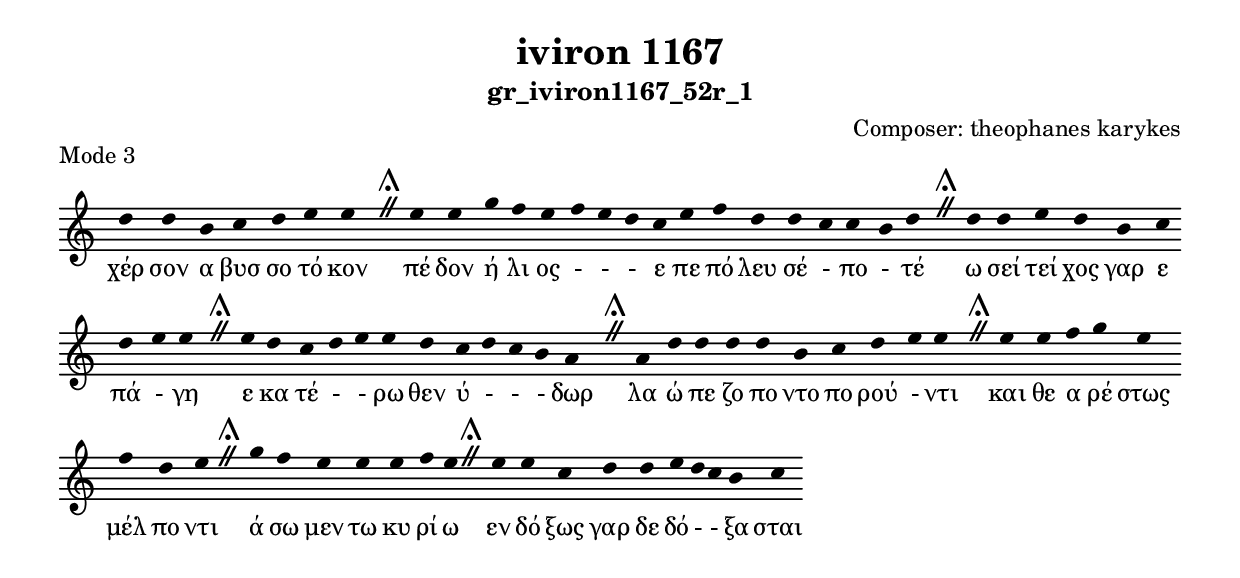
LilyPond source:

\include "gregorian.ly"

	\header {
 	  title = "iviron 1167"
	  subtitle = "gr_iviron1167_52r_1"
	  composer = "Composer: theophanes karykes"
	  piece = "Mode 3"
	}

	chant = {
	  d''4 d''4 b'4 c''4 d''4 e''4 e''4 \divisioMaior
 e''4 e''4 g''4 f''4 e''4 f''4 e''4 d''4 c''4 e''4 f''4 d''4 d''4 c''4 c''4 b'4 d''4 \divisioMaior
 d''4 d''4 e''4 d''4 b'4 c''4 d''4 e''4 e''4 \divisioMaior
 e''4 d''4 c''4 d''4 e''4 e''4 d''4 c''4 d''4 c''4 b'4 a'4 \divisioMaior
 a'4 d''4 d''4 d''4 d''4 b'4 c''4 d''4 e''4 e''4 \divisioMaior
 e''4 e''4 f''4 g''4 e''4 f''4 d''4 e''4 \divisioMaior
 g''4 f''4 e''4 e''4 e''4 f''4 e''4 \divisioMaior
 e''4 e''4 c''4 d''4 d''4 e''4 d''4 c''4 b'4 c''4\finalis
	}

	verba = \lyricmode {χέρ σον α βυσ σο τό κον 
πέ δον ή λι ος -  -  - ε πε πό λευ σέ - πο - τέ 
ω σεί τεί χος γαρ ε πά - γη 
ε κα τέ -  - ρω θεν ύ -  -  - δωρ 
λα ώ πε ζο πο ντο πο ρού - ντι 
και θε α ρέ στως μέλ πο ντι 
ά σω μεν τω κυ ρί ω 
εν δό ξως γαρ δε δό -  - ξα σται 
	}


	\score {
	  \new Staff <<
	  \new Voice = "melody" \chant
	  \new Lyrics = "one" \lyricsto melody \verba
	  >>
	  \layout {
	    \context {
	      \Staff
	      \remove "Time_signature_engraver"
	      \remove "Bar_engraver"
	    }
	    \context {
	      \Voice
	      \remove "Stem_engraver"
	    }
	  }
	}